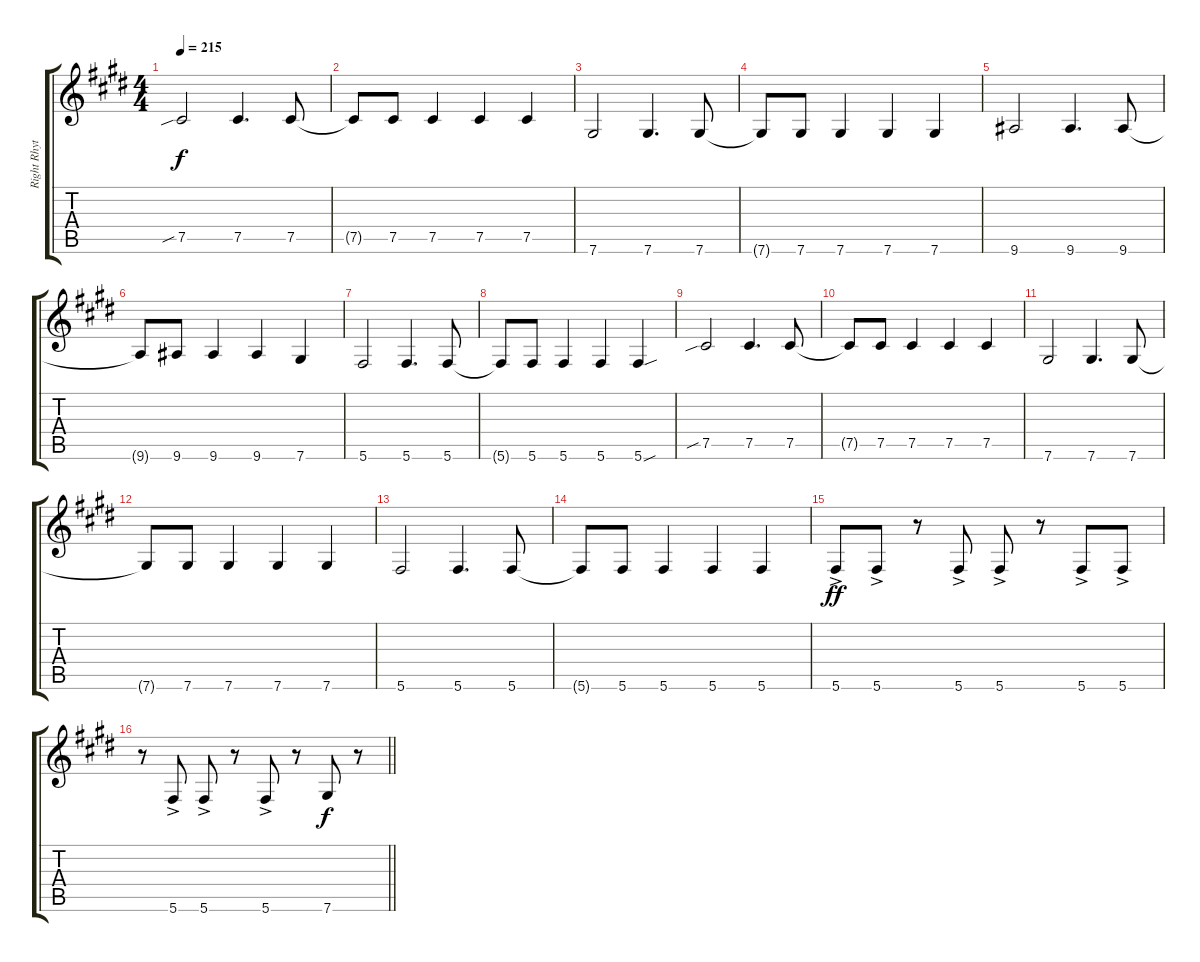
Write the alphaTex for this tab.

\track ("Right Rhythm" "Right Rhyt") {instrument distortionguitar}
\staff {score tabs}
\tuning (Db4 Ab3 E3 B2 Gb2 Db2) {hide}
\ts (4 4)
\tempo 215
\clef g2
\ks e
7.5{sib}.2{dy f} 7.5.4{d} 7.5.8 |
7.5{t}.8 7.5.8 7.5.4 7.5.4 7.5.4 |
7.6.2 7.6.4{d} 7.6.8 |
7.6{t}.8 7.6.8 7.6.4 7.6.4 7.6.4 |
9.6.2 9.6.4{d} 9.6.8 |
9.6{t}.8 9.6.8 9.6.4 9.6.4 7.6.4 |
5.6.2 5.6.4{d} 5.6.8 |
5.6{t}.8 5.6.8 5.6.4 5.6.4 5.6{sou}.4 |
7.5{sib}.2 7.5.4{d} 7.5.8 |
7.5{t}.8 7.5.8 7.5.4 7.5.4 7.5.4 |
7.6.2 7.6.4{d} 7.6.8 |
7.6{t}.8 7.6.8 7.6.4 7.6.4 7.6.4 |
5.6.2 5.6.4{d} 5.6.8 |
5.6{t}.8 5.6.8 5.6.4 5.6.4 5.6.4 |
5.6{ac}.8{dy ff} 5.6{ac}.8 r.8 5.6{ac}.8 5.6{ac}.8 r.8 5.6{ac}.8 5.6{ac}.8 |
\barLineRight lightlight
r.8 5.6{ac}.8 5.6{ac}.8 r.8 5.6{ac}.8 r.8 7.6.8{dy f} r.8
